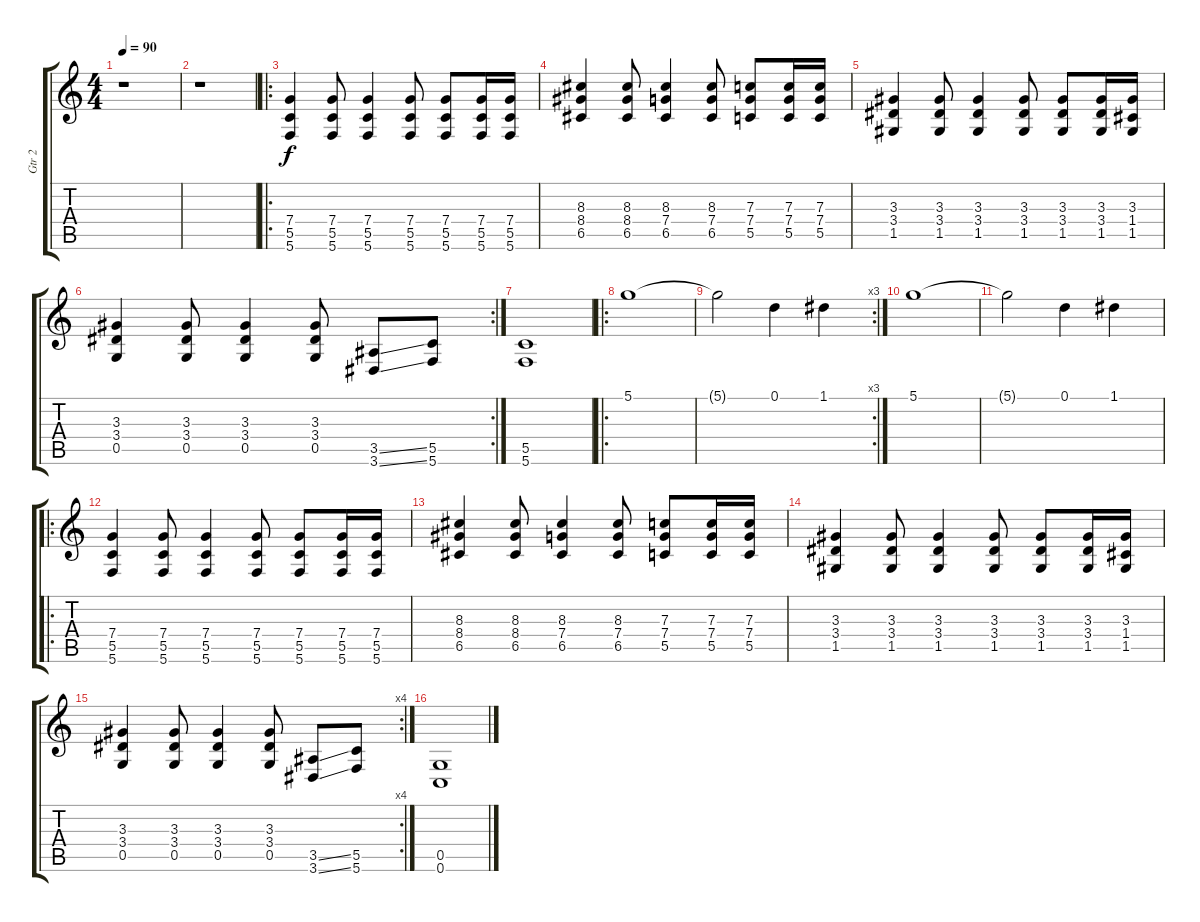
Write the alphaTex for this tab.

\track ("Gtr 2" "Gtr 2") {instrument overdrivenguitar}
\staff {score tabs}
\tuning (D4 A3 F3 C3 G2 C2) {hide}
\ts (4 4)
\tempo 90
\clef g2
\ks c
r.1{dy f} |
r.1 |
\ro
(7.4 5.5 5.6).4 (7.4 5.5 5.6).8 (7.4 5.5 5.6).4 (7.4 5.5 5.6).8 (7.4 5.5 5.6).8 (7.4 5.5 5.6).16 (7.4 5.5 5.6).16 |
(8.3 8.4 6.5).4 (8.3 8.4 6.5).8 (8.3 7.4 6.5).4 (8.3 7.4 6.5).8 (7.3 7.4 5.5).8 (7.3 7.4 5.5).16 (7.3 7.4 5.5).16 |
(3.3 3.4 1.5).4 (3.3 3.4 1.5).8 (3.3 3.4 1.5).4 (3.3 3.4 1.5).8 (3.3 3.4 1.5).8 (3.3 3.4 1.5).16 (3.3 1.4 1.5).16 |
\rc 2
(3.3 3.4 0.5).4 (3.3 3.4 0.5).8 (3.3 3.4 0.5).4 (3.3 3.4 0.5).8 (3.5{ss} 3.6{ss}).8 (5.5 5.6).8 |
(5.5 5.6).1 |
\ro
5.1.1{volume 10} |
\rc 3
5.1{t}.2 0.1.4 1.1.4 |
5.1.1{volume 10} |
5.1{t}.2 0.1.4 1.1.4 |
\ro
(7.4 5.5 5.6).4{volume 16} (7.4 5.5 5.6).8 (7.4 5.5 5.6).4 (7.4 5.5 5.6).8 (7.4 5.5 5.6).8 (7.4 5.5 5.6).16 (7.4 5.5 5.6).16 |
(8.3 8.4 6.5).4 (8.3 8.4 6.5).8 (8.3 7.4 6.5).4 (8.3 7.4 6.5).8 (7.3 7.4 5.5).8 (7.3 7.4 5.5).16 (7.3 7.4 5.5).16 |
(3.3 3.4 1.5).4 (3.3 3.4 1.5).8 (3.3 3.4 1.5).4 (3.3 3.4 1.5).8 (3.3 3.4 1.5).8 (3.3 3.4 1.5).16 (3.3 1.4 1.5).16 |
\rc 4
(3.3 3.4 0.5).4 (3.3 3.4 0.5).8 (3.3 3.4 0.5).4 (3.3 3.4 0.5).8 (3.5{ss} 3.6{ss}).8 (5.5 5.6).8 |
(0.5 0.6).1
